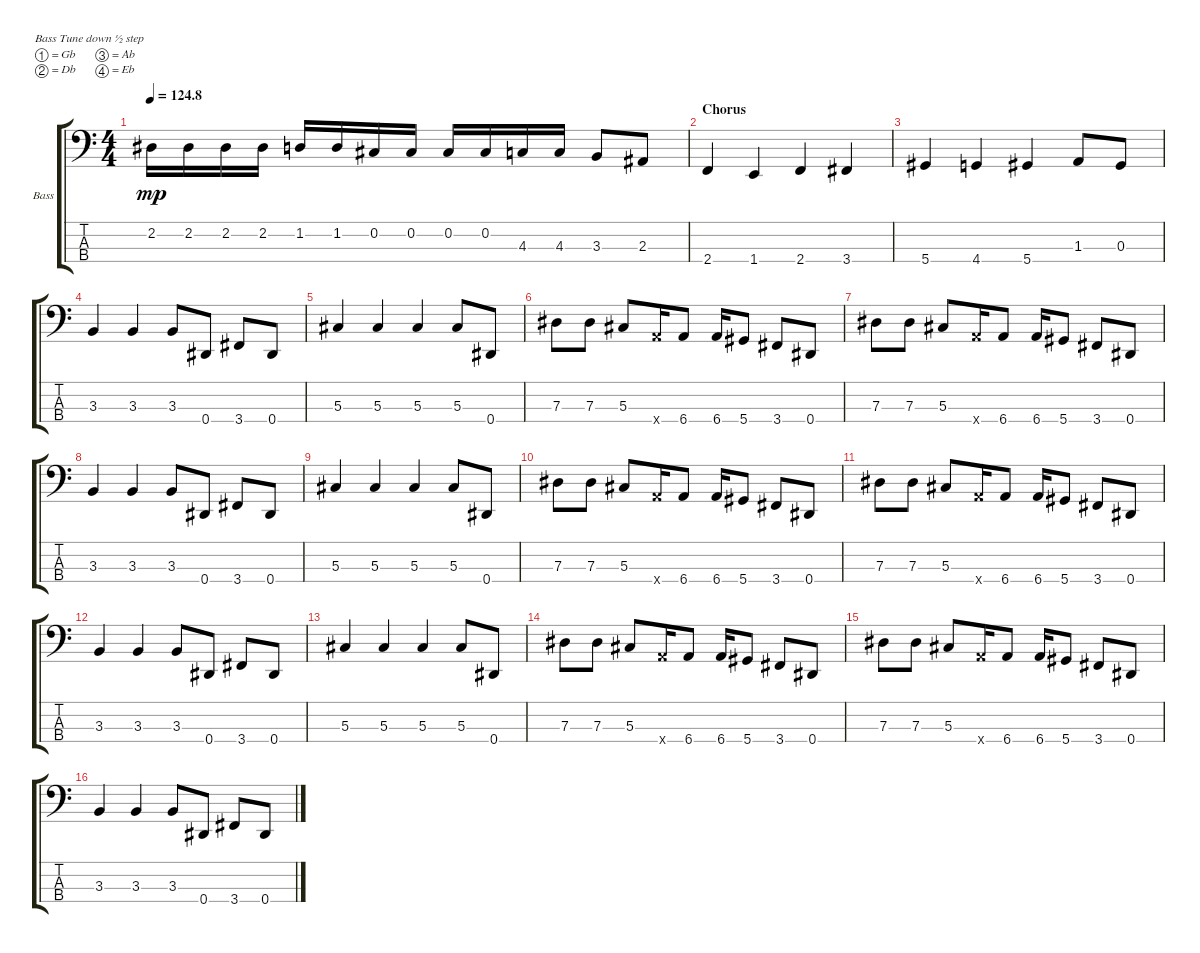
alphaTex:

\defaultSystemsLayout 4
\bracketExtendMode groupsimilarinstruments
\firstSystemTrackNameOrientation horizontal
\otherSystemsTrackNameOrientation horizontal
\track ("Duff" "Bass") {instrument electricbassfinger}
\staff {score tabs}
\tuning (Gb2 Db2 Ab1 Eb1)
\ts (4 4)
\tempo
124.8
\accidentals auto
\clef f4
\ottava regular
\simile none
\ks c
2.2.16{dy mp} 2.2.16 2.2.16 2.2.16 1.2.16 1.2.16 0.2.16 0.2.16 0.2.16 0.2.16 4.3.16 4.3.16 3.3.8 2.3.8 |
\section ("" "Chorus")
2.4.4 1.4.4 2.4.4 3.4.4 |
5.4.4 4.4.4 5.4.4 1.3.8 0.3.8 |
3.3.4 3.3.4 3.3.8 0.4.8 3.4.8 0.4.8 |
5.3.4 5.3.4 5.3.4 5.3.8 0.4.8 |
7.3.8 7.3.8 5.3.8 6.4{x}.16 6.4.8 6.4.16 5.4.8 3.4.8 0.4.8 |
7.3.8 7.3.8 5.3.8 6.4{x}.16 6.4.8 6.4.16 5.4.8 3.4.8 0.4.8 |
3.3.4 3.3.4 3.3.8 0.4.8 3.4.8 0.4.8 |
5.3.4 5.3.4 5.3.4 5.3.8 0.4.8 |
7.3.8 7.3.8 5.3.8 6.4{x}.16 6.4.8 6.4.16 5.4.8 3.4.8 0.4.8 |
7.3.8 7.3.8 5.3.8 6.4{x}.16 6.4.8 6.4.16 5.4.8 3.4.8 0.4.8 |
3.3.4 3.3.4 3.3.8 0.4.8 3.4.8 0.4.8 |
5.3.4 5.3.4 5.3.4 5.3.8 0.4.8 |
7.3.8 7.3.8 5.3.8 6.4{x}.16 6.4.8 6.4.16 5.4.8 3.4.8 0.4.8 |
7.3.8 7.3.8 5.3.8 6.4{x}.16 6.4.8 6.4.16 5.4.8 3.4.8 0.4.8 |
3.3.4 3.3.4 3.3.8 0.4.8 3.4.8 0.4.8
